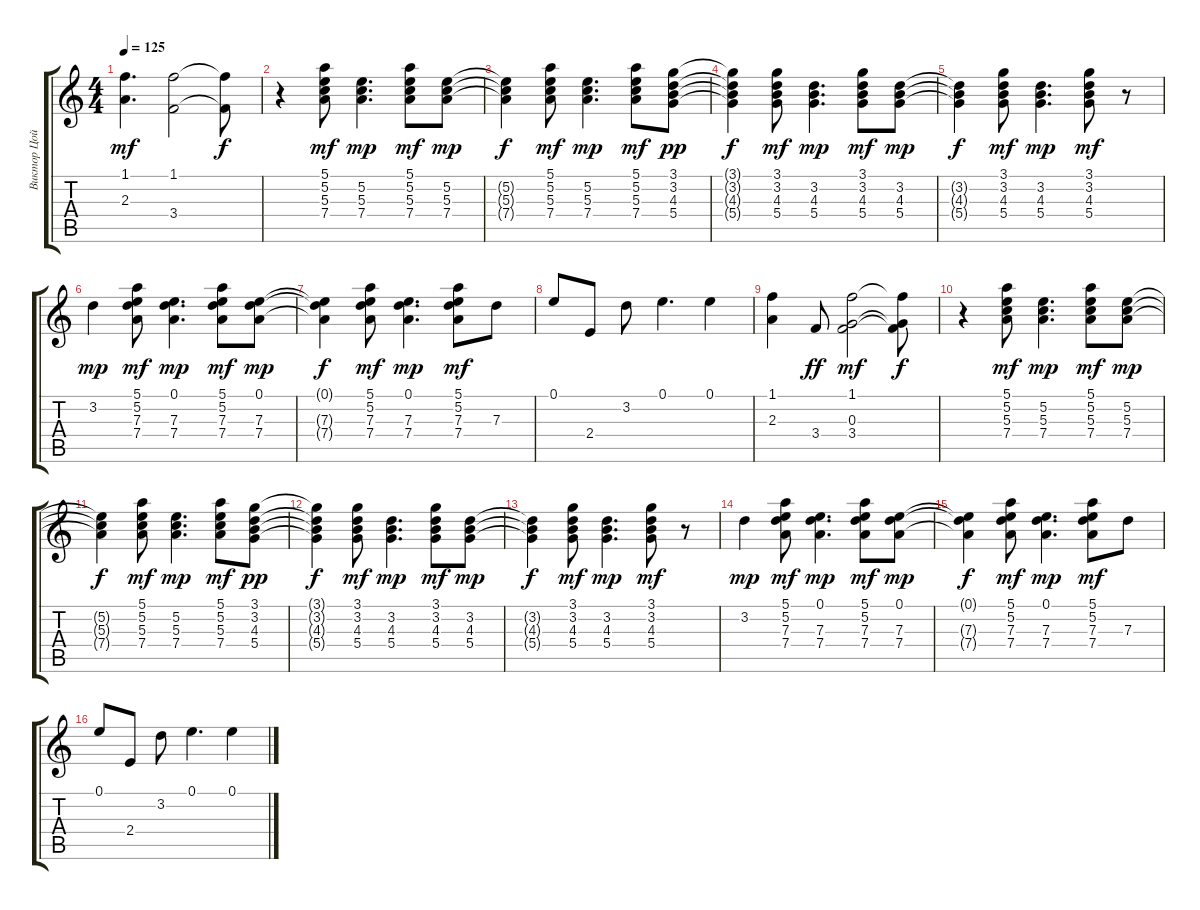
\track ("Виктор Цой (ритм)" "Виктор Цой") {instrument acousticguitarsteel}
\staff {score tabs}
\tuning (E4 B3 G3 D3 A2 E2) {hide}
\ts (4 4)
\tempo 125
\clef g2
\ks c
(1.1 2.3).4{d dy mf} (1.1 3.4).2 (1.1{t} 3.4{t}).8{dy f} |
r.4 (5.1 5.2 5.3 7.4).8{dy mf} (5.2 5.3 7.4).4{d dy mp} (5.1 5.2 5.3 7.4).8{dy mf} (5.2 5.3 7.4).8{dy mp} |
(5.2{t} 5.3{t} 7.4{t}).4{dy f} (5.1 5.2 5.3 7.4).8{dy mf} (5.2 5.3 7.4).4{d dy mp} (5.1 5.2 5.3 7.4).8{dy mf} (3.1 3.2 4.3 5.4).8{dy pp} |
(3.1{t} 3.2{t} 4.3{t} 5.4{t}).4{dy f} (3.1 3.2 4.3 5.4).8{dy mf} (3.2 4.3 5.4).4{d dy mp} (3.1 3.2 4.3 5.4).8{dy mf} (3.2 4.3 5.4).8{dy mp} |
(3.2{t} 4.3{t} 5.4{t}).4{dy f} (3.1 3.2 4.3 5.4).8{dy mf} (3.2 4.3 5.4).4{d dy mp} (3.1 3.2 4.3 5.4).8{dy mf} r.8 |
3.2.4{dy mp} (5.1 5.2 7.3 7.4).8{dy mf} (0.1 7.3 7.4).4{d dy mp} (5.1 5.2 7.3 7.4).8{dy mf} (0.1 7.3 7.4).8{dy mp} |
(0.1{t} 7.3{t} 7.4{t}).4{dy f} (5.1 5.2 7.3 7.4).8{dy mf} (0.1 7.3 7.4).4{d dy mp} (5.1 5.2 7.3 7.4).8{dy mf} 7.3.8 |
0.1.8 2.4.8 3.2.8 0.1.4{d} 0.1.4 |
(1.1 2.3).4 3.4.8{dy ff} (1.1 0.3 3.4).2{dy mf} (1.1{t} 0.3{t} 3.4{t}).8{dy f} |
r.4 (5.1 5.2 5.3 7.4).8{dy mf} (5.2 5.3 7.4).4{d dy mp} (5.1 5.2 5.3 7.4).8{dy mf} (5.2 5.3 7.4).8{dy mp} |
(5.2{t} 5.3{t} 7.4{t}).4{dy f} (5.1 5.2 5.3 7.4).8{dy mf} (5.2 5.3 7.4).4{d dy mp} (5.1 5.2 5.3 7.4).8{dy mf} (3.1 3.2 4.3 5.4).8{dy pp} |
(3.1{t} 3.2{t} 4.3{t} 5.4{t}).4{dy f} (3.1 3.2 4.3 5.4).8{dy mf} (3.2 4.3 5.4).4{d dy mp} (3.1 3.2 4.3 5.4).8{dy mf} (3.2 4.3 5.4).8{dy mp} |
(3.2{t} 4.3{t} 5.4{t}).4{dy f} (3.1 3.2 4.3 5.4).8{dy mf} (3.2 4.3 5.4).4{d dy mp} (3.1 3.2 4.3 5.4).8{dy mf} r.8 |
3.2.4{dy mp} (5.1 5.2 7.3 7.4).8{dy mf} (0.1 7.3 7.4).4{d dy mp} (5.1 5.2 7.3 7.4).8{dy mf} (0.1 7.3 7.4).8{dy mp} |
(0.1{t} 7.3{t} 7.4{t}).4{dy f} (5.1 5.2 7.3 7.4).8{dy mf} (0.1 7.3 7.4).4{d dy mp} (5.1 5.2 7.3 7.4).8{dy mf} 7.3.8 |
0.1.8 2.4.8 3.2.8 0.1.4{d} 0.1.4
